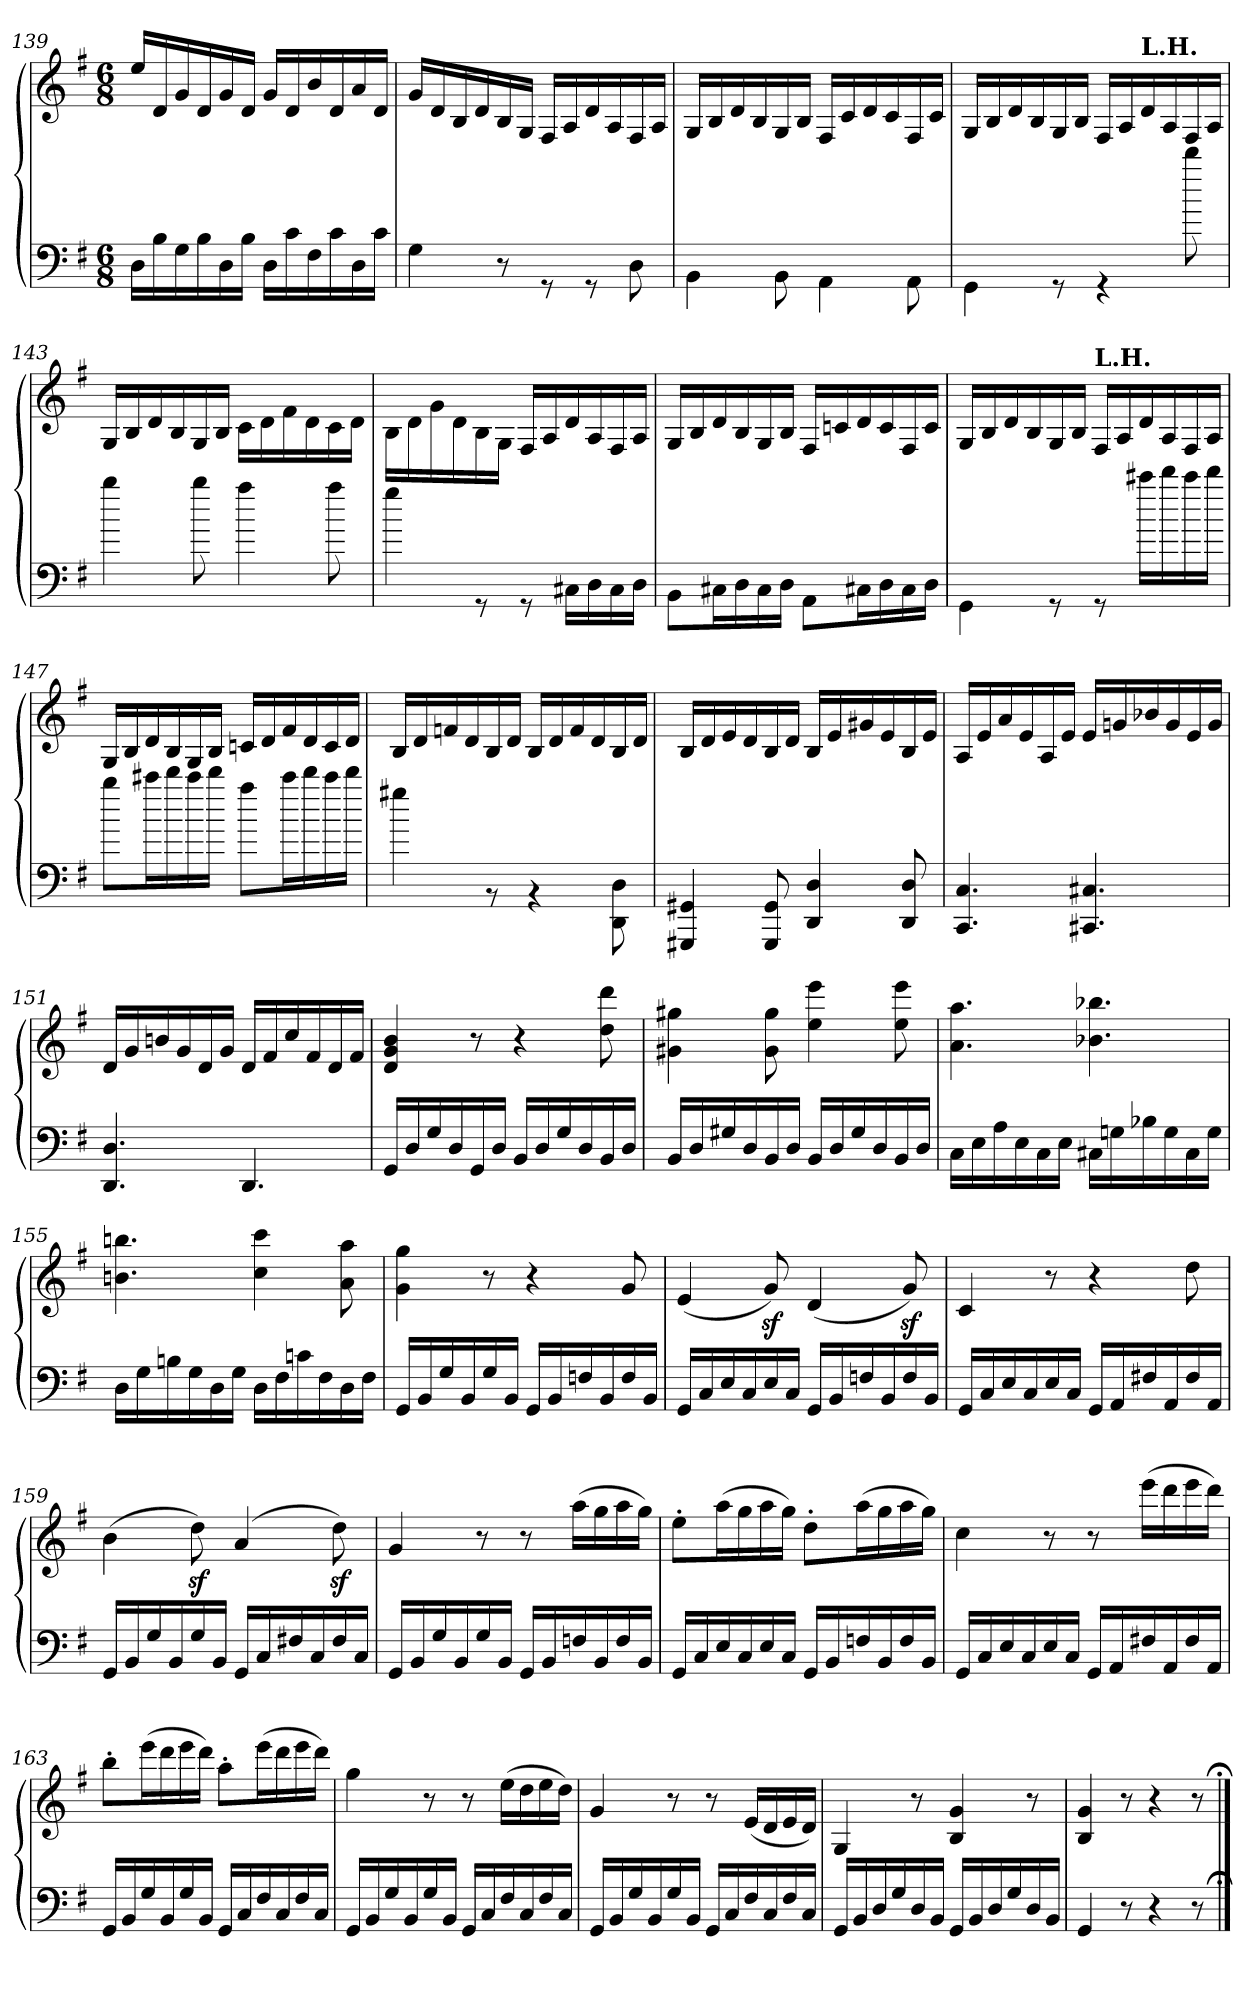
**kern	**kern
*part1	*part1
*staff2	*staff1
*clefF4	*clefG2
*k[f#]	*k[f#]
*M6/8	*M6/8
=139	=139
16D\LL	16ee/LL
16B\	16d/
16G\	16g/
16B\	16d/
16D\	16g/
16B\JJ	16d/JJ
16D\LL	16g/LL
16c\	16d/
16F#\	16b/
16c\	16d/
16D\	16a/
16c\JJ	16d/JJ
=140	=140
4G\	16g/LL
.	16d/
.	16B/
.	16d/
8r	16B/
.	16G/JJ
8rGG	16F#/LL
.	16A/
8rGG	16d/
.	16A/
8D\	16F#/
.	16A/JJ
!!LO:LB:g=z
=141	=141
4BB\	16G/LL
.	16B/
.	16d/
.	16B/
8BB\	16G/
.	16B/JJ
4AA\	16F#/LL
.	16c/
.	16d/
.	16c/
8AA\	16F#/
.	16c/JJ
=142	=142
4GG\	16G/LL
.	16B/
.	16d/
.	16B/
8rGG	16G/
.	16B/JJ
4rGG	16F#/LL
.	16A/
!	!LO:TX:a:B:t=L.H.
.	16d/
.	16A/
8ddd\	16F#/
.	16A/JJ
=143	=143
4bb\	16G/LL
.	16B/
.	16d/
.	16B/
8bb\	16G/
.	16B/JJ
4aa\	16c\LL
.	16d\
.	16f#\
.	16d\
8aa\	16c\
.	16d\JJ
=144	=144
4gg\	16B\LL
.	16d\
.	16g\
.	16d\
8rGG	16B/
.	16G/JJ
8rGG	16F#/LL
.	16A/
16C#X\LL	16d/
16D\	16A/
16C#\	16F#/
16D\JJ	16A/JJ
!!LO:PB:g=z
=145	=145
8BB\L	16G/LL
.	16B/
16C#X\L	16d/
16D\	16B/
16C#\	16G/
16D\JJ	16B/JJ
8AA\L	16F#/LL
.	16cn/
16C#X\L	16d/
16D\	16c/
16C#\	16F#/
16D\JJ	16c/JJ
=146	=146
4GG\	16G/LL
.	16B/
.	16d/
.	16B/
8rGG	16G/
.	16B/JJ
!	!LO:TX:a:B:t=L.H.
8rGG	16F#/LL
.	16A/
16ccc#X\LL	16d/
16ddd\	16A/
16ccc#\	16F#/
16ddd\JJ	16A/JJ
=147	=147
8bb\L	16G/LL
.	16B/
16ccc#X\L	16d/
16ddd\	16B/
16ccc#\	16G/
16ddd\JJ	16B/JJ
8aa\L	16cn/LL
.	16d/
16ccc#\L	16f#/
16ddd\	16d/
16ccc#\	16c/
16ddd\JJ	16d/JJ
=148	=148
4gg#X\	16B/LL
.	16d/
.	16fn/
.	16d/
8rBB	16B/
.	16d/JJ
4rBB	16B/LL
.	16d/
.	16f/
.	16d/
8DD\ 8D\	16B/
.	16d/JJ
!!LO:LB:g=z
=149	=149
4GGG#X/ 4GG#X/	16B/LL
.	16d/
.	16e/
.	16d/
8GGG#/ 8GG#/	16B/
.	16d/JJ
4DD/ 4D/	16B/LL
.	16e/
.	16g#X/
.	16e/
8DD/ 8D/	16B/
.	16e/JJ
=150	=150
4.CC/ 4.C/	16A/LL
.	16e/
.	16a/
.	16e/
.	16A/
.	16e/JJ
4.CC#X/ 4.C#X/	16e/LL
.	16gn/
.	16b-X/
.	16g/
.	16e/
.	16g/JJ
=151	=151
4.DD/ 4.D/	16d/LL
.	16g/
.	16bn/
.	16g/
.	16d/
.	16g/JJ
4.DD/	16d/LL
.	16f#/
.	16cc/
.	16f#/
.	16d/
.	16f#/JJ
=152	=152
16GG/LL	4d/ 4g/ 4b/
16D/	.
16G/	.
16D/	.
16GG/	8r
16D/JJ	.
16BB/LL	4r
16D/	.
16G/	.
16D/	.
16BB/	8dd\ 8ddd\
16D/JJ	.
!!LO:LB:g=z
=153	=153
16BB/LL	4g#X\ 4gg#X\
16D/	.
16G#X/	.
16D/	.
16BB/	8g#\ 8gg#\
16D/JJ	.
16BB/LL	4ee\ 4eee\
16D/	.
16G#/	.
16D/	.
16BB/	8ee\ 8eee\
16D/JJ	.
=154	=154
16C\LL	4.a\ 4.aa\
16E\	.
16A\	.
16E\	.
16C\	.
16E\JJ	.
16C#X\LL	4.b-X\ 4.bb-X\
16Gn\	.
16B-X\	.
16G\	.
16C#\	.
16G\JJ	.
=155	=155
16D\LL	4.bn\ 4.bbn\
16G\	.
16Bn\	.
16G\	.
16D\	.
16G\JJ	.
16D\LL	4cc\ 4ccc\
16F#\	.
16cn\	.
16F#\	.
16D\	8a\ 8aa\
16F#\JJ	.
=156	=156
16GG/LL	4g\ 4gg\
16BB/	.
16G/	.
16BB/	.
16G/	8r
16BB/JJ	.
16GG/LL	4r
16BB/	.
16Fn/	.
16BB/	.
16F/	8g/
16BB/JJ	.
!!LO:LB:g=z
=157	=157
16GG/LL	(<4e/
16C/	.
16E/	.
16C/	.
16E/	8gz</)
16C/JJ	.
16GG/LL	(<4d/
16BB/	.
16Fn/	.
16BB/	.
16F/	8gz</)
16BB/JJ	.
=158	=158
16GG/LL	4c/
16C/	.
16E/	.
16C/	.
16E/	8r
16C/JJ	.
16GG/LL	4r
16AA/	.
16F#X/	.
16AA/	.
16F#/	8dd\
16AA/JJ	.
=159	=159
16GG/LL	(>4b\
16BB/	.
16G/	.
16BB/	.
16G/	8ddz<\)
16BB/JJ	.
16GG/LL	(>4a/
16C/	.
16F#X/	.
16C/	.
16F#/	8ddz<\)
16C/JJ	.
=160	=160
16GG/LL	4g/
16BB/	.
16G/	.
16BB/	.
16G/	8r
16BB/JJ	.
16GG/LL	8r
16BB/	.
16Fn/	(>16aa\LL
16BB/	16gg\
16F/	16aa\
16BB/JJ	16gg\JJ)
!!LO:LB:g=z
=161	=161
16GG/LL	8ee'\L
16C/	.
16E/	(>16aa\L
16C/	16gg\
16E/	16aa\
16C/JJ	16gg\JJ)
16GG/LL	8dd'\L
16BB/	.
16Fn/	(>16aa\L
16BB/	16gg\
16F/	16aa\
16BB/JJ	16gg\JJ)
=162	=162
16GG/LL	4cc\
16C/	.
16E/	.
16C/	.
16E/	8r
16C/JJ	.
16GG/LL	8r
16AA/	.
16F#X/	(>16eee\LL
16AA/	16ddd\
16F#/	16eee\
16AA/JJ	16ddd\JJ)
=163	=163
16GG/LL	8bb'\L
16BB/	.
16G/	(>16eee\L
16BB/	16ddd\
16G/	16eee\
16BB/JJ	16ddd\JJ)
16GG/LL	8aa'\L
16C/	.
16F#/	(>16eee\L
16C/	16ddd\
16F#/	16eee\
16C/JJ	16ddd\JJ)
!!LO:LB:g=z
=164	=164
16GG/LL	4gg\
16BB/	.
16G/	.
16BB/	.
16G/	8r
16BB/JJ	.
16GG/LL	8r
16C/	.
16F#/	(>16ee\LL
16C/	16dd\
16F#/	16ee\
16C/JJ	16dd\JJ)
=165	=165
16GG/LL	4g/
16BB/	.
16G/	.
16BB/	.
16G/	8r
16BB/JJ	.
16GG/LL	8r
16C/	.
16F#/	(<16e/LL
16C/	16d/
16F#/	16e/
16C/JJ	16d/JJ)
=166	=166
16GG/LL	4G/
16BB/	.
16D/	.
16G/	.
16D/	8r
16BB/JJ	.
16GG/LL	4B/ 4g/
16BB/	.
16D/	.
16G/	.
16D/	8r
16BB/JJ	.
=167	=167
4GG/	4B/ 4g/
8r	8r
4r	4r
8r	8r
==;	==;
*-	*-
